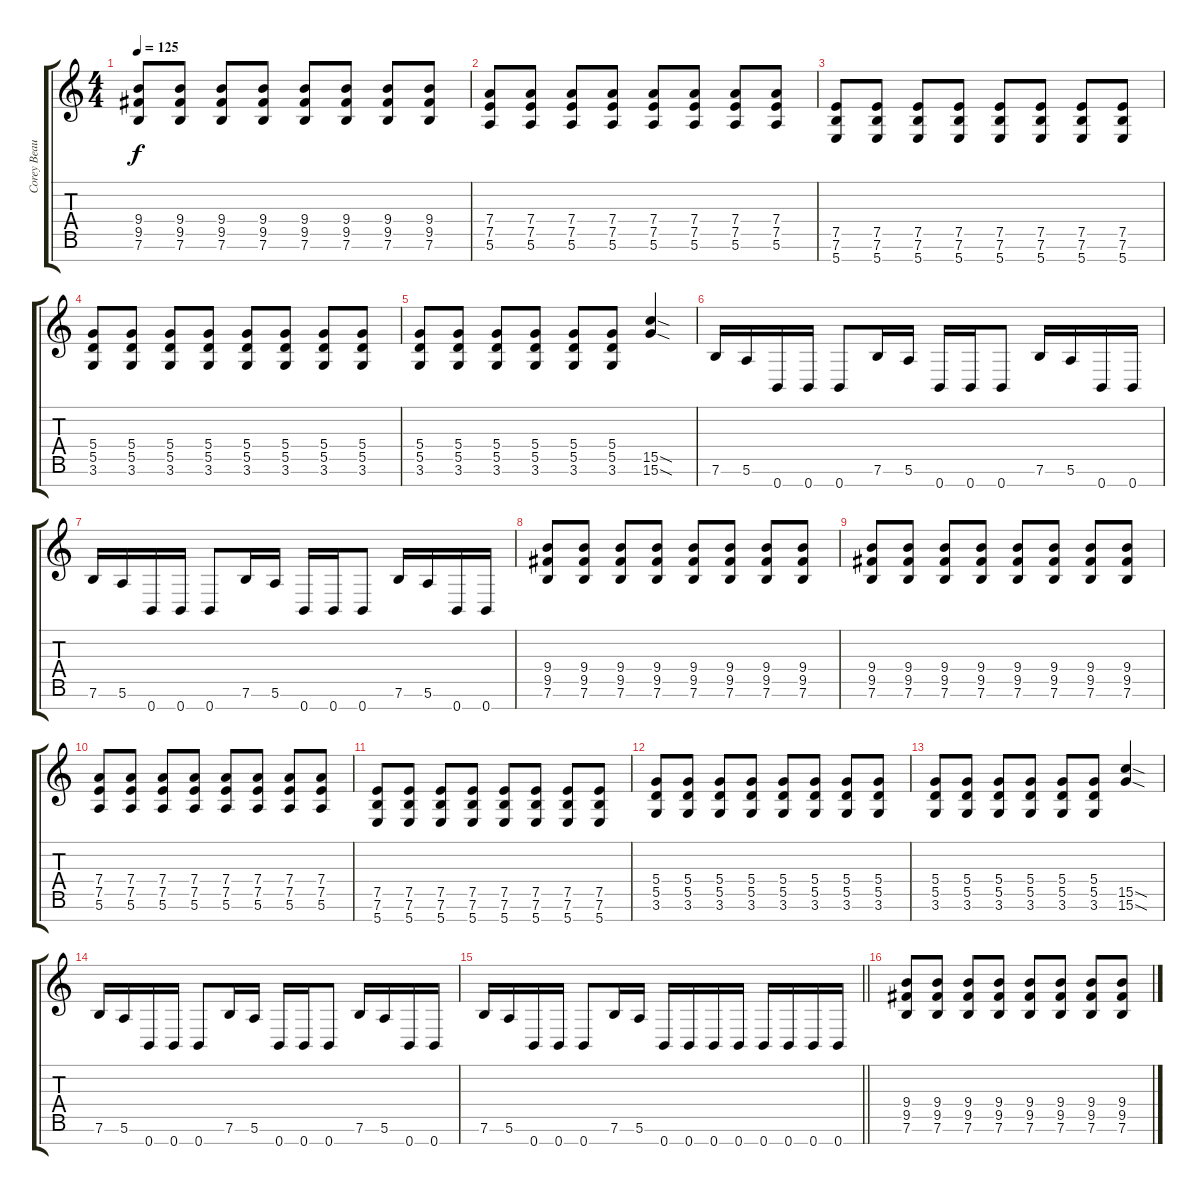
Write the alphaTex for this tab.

\track ("Corey Beaulieau" "Corey Beau") {instrument distortionguitar}
\staff {score tabs}
\tuning (E4 B3 G3 D3 A2 E2 B1) {hide}
\ts (4 4)
\tempo 125
\clef g2
\ks c
(9.4 9.5 7.6).8{dy f} (9.4 9.5 7.6).8 (9.4 9.5 7.6).8 (9.4 9.5 7.6).8 (9.4 9.5 7.6).8 (9.4 9.5 7.6).8 (9.4 9.5 7.6).8 (9.4 9.5 7.6).8 |
(7.4 7.5 5.6).8 (7.4 7.5 5.6).8 (7.4 7.5 5.6).8 (7.4 7.5 5.6).8 (7.4 7.5 5.6).8 (7.4 7.5 5.6).8 (7.4 7.5 5.6).8 (7.4 7.5 5.6).8 |
(7.5 7.6 5.7).8 (7.5 7.6 5.7).8 (7.5 7.6 5.7).8 (7.5 7.6 5.7).8 (7.5 7.6 5.7).8 (7.5 7.6 5.7).8 (7.5 7.6 5.7).8 (7.5 7.6 5.7).8 |
(5.4 5.5 3.6).8 (5.4 5.5 3.6).8 (5.4 5.5 3.6).8 (5.4 5.5 3.6).8 (5.4 5.5 3.6).8 (5.4 5.5 3.6).8 (5.4 5.5 3.6).8 (5.4 5.5 3.6).8 |
(5.4 5.5 3.6).8 (5.4 5.5 3.6).8 (5.4 5.5 3.6).8 (5.4 5.5 3.6).8 (5.4 5.5 3.6).8 (5.4 5.5 3.6).8 (15.5{sod} 15.6{sod}).4 |
7.6.16 5.6.16 0.7.16 0.7.16 0.7.8 7.6.16 5.6.16 0.7.16 0.7.16 0.7.8 7.6.16 5.6.16 0.7.16 0.7.16 |
7.6.16 5.6.16 0.7.16 0.7.16 0.7.8 7.6.16 5.6.16 0.7.16 0.7.16 0.7.8 7.6.16 5.6.16 0.7.16 0.7.16 |
(9.4 9.5 7.6).8 (9.4 9.5 7.6).8 (9.4 9.5 7.6).8 (9.4 9.5 7.6).8 (9.4 9.5 7.6).8 (9.4 9.5 7.6).8 (9.4 9.5 7.6).8 (9.4 9.5 7.6).8 |
(9.4 9.5 7.6).8 (9.4 9.5 7.6).8 (9.4 9.5 7.6).8 (9.4 9.5 7.6).8 (9.4 9.5 7.6).8 (9.4 9.5 7.6).8 (9.4 9.5 7.6).8 (9.4 9.5 7.6).8 |
(7.4 7.5 5.6).8 (7.4 7.5 5.6).8 (7.4 7.5 5.6).8 (7.4 7.5 5.6).8 (7.4 7.5 5.6).8 (7.4 7.5 5.6).8 (7.4 7.5 5.6).8 (7.4 7.5 5.6).8 |
(7.5 7.6 5.7).8 (7.5 7.6 5.7).8 (7.5 7.6 5.7).8 (7.5 7.6 5.7).8 (7.5 7.6 5.7).8 (7.5 7.6 5.7).8 (7.5 7.6 5.7).8 (7.5 7.6 5.7).8 |
(5.4 5.5 3.6).8 (5.4 5.5 3.6).8 (5.4 5.5 3.6).8 (5.4 5.5 3.6).8 (5.4 5.5 3.6).8 (5.4 5.5 3.6).8 (5.4 5.5 3.6).8 (5.4 5.5 3.6).8 |
(5.4 5.5 3.6).8 (5.4 5.5 3.6).8 (5.4 5.5 3.6).8 (5.4 5.5 3.6).8 (5.4 5.5 3.6).8 (5.4 5.5 3.6).8 (15.5{sod} 15.6{sod}).4 |
7.6.16 5.6.16 0.7.16 0.7.16 0.7.8 7.6.16 5.6.16 0.7.16 0.7.16 0.7.8 7.6.16 5.6.16 0.7.16 0.7.16 |
\barLineRight lightlight
7.6.16 5.6.16 0.7.16 0.7.16 0.7.8 7.6.16 5.6.16 0.7.16 0.7.16 0.7.16 0.7.16 0.7.16 0.7.16 0.7.16 0.7.16 |
(9.4 9.5 7.6).8 (9.4 9.5 7.6).8 (9.4 9.5 7.6).8 (9.4 9.5 7.6).8 (9.4 9.5 7.6).8 (9.4 9.5 7.6).8 (9.4 9.5 7.6).8 (9.4 9.5 7.6).8
